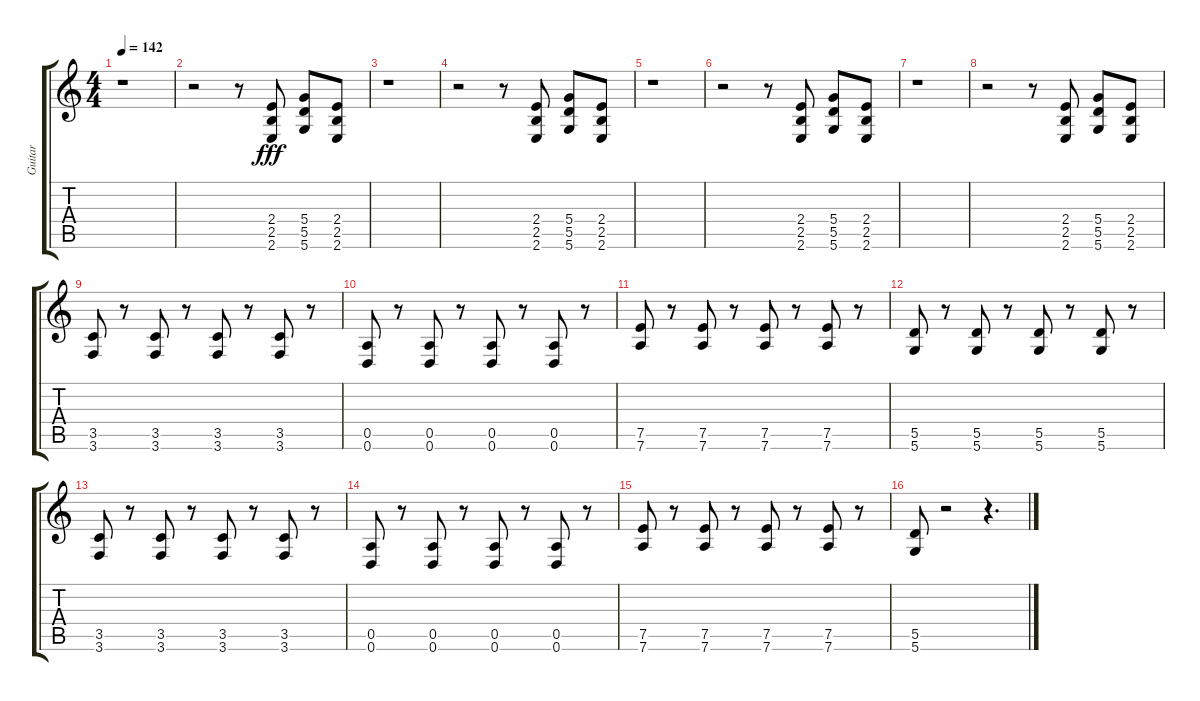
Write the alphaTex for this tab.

\track ("Guitar" "Guitar") {instrument distortionguitar}
\staff {score tabs}
\tuning (E4 B3 G3 D3 A2 D2) {hide}
\ts (4 4)
\tempo 142
\clef g2
\ks c
r.1{dy fff} |
r.2 r.8 (2.4 2.5 2.6).8 (5.4 5.5 5.6).8 (2.4 2.5 2.6).8 |
r.1 |
r.2 r.8 (2.4 2.5 2.6).8 (5.4 5.5 5.6).8 (2.4 2.5 2.6).8 |
r.1 |
r.2 r.8 (2.4 2.5 2.6).8 (5.4 5.5 5.6).8 (2.4 2.5 2.6).8 |
r.1 |
r.2 r.8 (2.4 2.5 2.6).8 (5.4 5.5 5.6).8 (2.4 2.5 2.6).8 |
(3.5 3.6).8 r.8 (3.5 3.6).8 r.8 (3.5 3.6).8 r.8 (3.5 3.6).8 r.8 |
(0.5 0.6).8 r.8 (0.5 0.6).8 r.8 (0.5 0.6).8 r.8 (0.5 0.6).8 r.8 |
(7.5 7.6).8 r.8 (7.5 7.6).8 r.8 (7.5 7.6).8 r.8 (7.5 7.6).8 r.8 |
(5.5 5.6).8 r.8 (5.5 5.6).8 r.8 (5.5 5.6).8 r.8 (5.5 5.6).8 r.8 |
(3.5 3.6).8 r.8 (3.5 3.6).8 r.8 (3.5 3.6).8 r.8 (3.5 3.6).8 r.8 |
(0.5 0.6).8 r.8 (0.5 0.6).8 r.8 (0.5 0.6).8 r.8 (0.5 0.6).8 r.8 |
(7.5 7.6).8 r.8 (7.5 7.6).8 r.8 (7.5 7.6).8 r.8 (7.5 7.6).8 r.8 |
(5.5 5.6).8 r.2 r.4{d}
